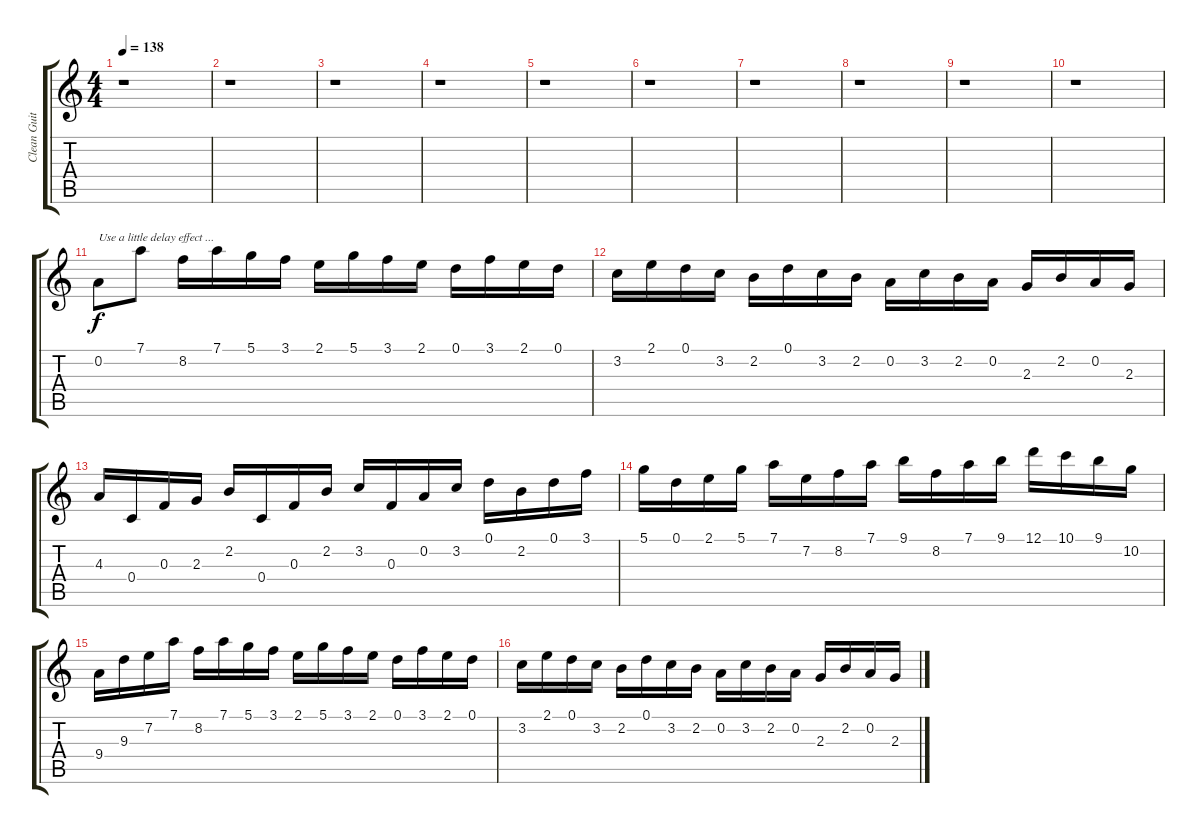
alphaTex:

\track ("Clean Guitar" "Clean Guit") {instrument electricguitarclean}
\staff {score tabs}
\tuning (D4 A3 F3 C3 G2 D2) {hide}
\ts (4 4)
\tempo 138
\clef g2
\ks c
r.1{dy f} |
r.1 |
r.1 |
r.1 |
r.1 |
r.1 |
r.1 |
r.1 |
r.1 |
r.1 |
0.2.8{txt "Use a little delay effect ..."} 7.1.8 8.2.16 7.1.16 5.1.16 3.1.16 2.1.16 5.1.16 3.1.16 2.1.16 0.1.16 3.1.16 2.1.16 0.1.16 |
3.2.16 2.1.16 0.1.16 3.2.16 2.2.16 0.1.16 3.2.16 2.2.16 0.2.16 3.2.16 2.2.16 0.2.16 2.3.16 2.2.16 0.2.16 2.3.16 |
4.3.16 0.4.16 0.3.16 2.3.16 2.2.16 0.4.16 0.3.16 2.2.16 3.2.16 0.3.16 0.2.16 3.2.16 0.1.16 2.2.16 0.1.16 3.1.16 |
5.1.16 0.1.16 2.1.16 5.1.16 7.1.16 7.2.16 8.2.16 7.1.16 9.1.16 8.2.16 7.1.16 9.1.16 12.1.16 10.1.16 9.1.16 10.2.16 |
9.4.16 9.3.16 7.2.16 7.1.16 8.2.16 7.1.16 5.1.16 3.1.16 2.1.16 5.1.16 3.1.16 2.1.16 0.1.16 3.1.16 2.1.16 0.1.16 |
3.2.16 2.1.16 0.1.16 3.2.16 2.2.16 0.1.16 3.2.16 2.2.16 0.2.16 3.2.16 2.2.16 0.2.16 2.3.16 2.2.16 0.2.16 2.3.16
